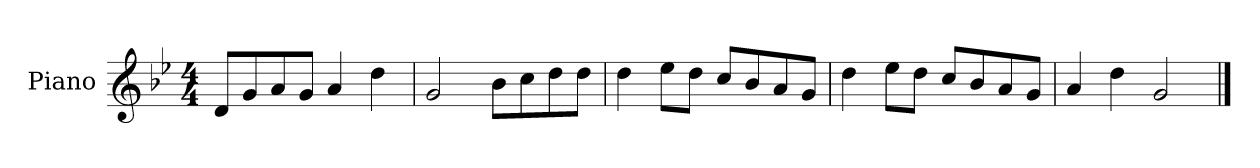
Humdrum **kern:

**kern
*part1
*staff1
*I"Piano
*I'P-no
*clefG2
*k[b-e-]
*M4/4
*MM90
=1
8d/L
8g/
8a/
8g/J
4a/
4dd\
=2
2g/
8b-\L
8cc\
8dd\
8dd\J
=3
4dd\
8ee-\L
8dd\J
8cc/L
8b-/
8a/
8g/J
=4
4dd\
8ee-\L
8dd\J
8cc/L
8b-/
8a/
8g/J
=5
4a/
4dd\
2g/
==
*-
